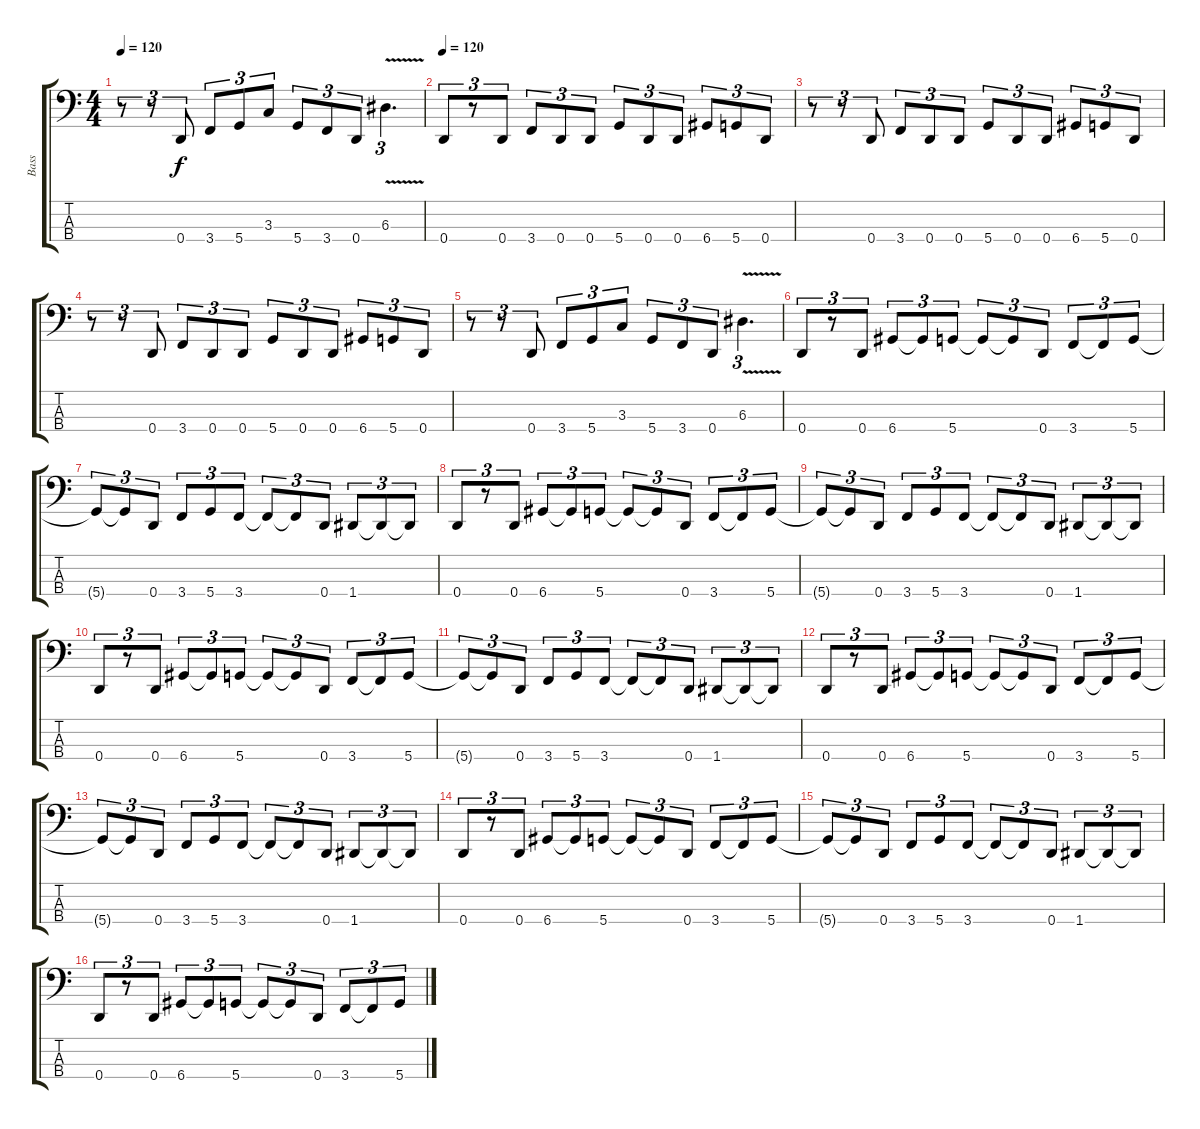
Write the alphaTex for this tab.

\track ("Bass" "Bass") {instrument electricbasspick bank 78}
\staff {score tabs}
\tuning (G2 D2 A1 D1) {hide}
\ts (4 4)
\tempo 120
\clef f4
\ks c
r.8{tu (3 2) dy f} r.8{tu (3 2)} 0.4.8{tu (3 2)} 3.4.8{tu (3 2)} 5.4.8{tu (3 2)} 3.3.8{tu (3 2)} 5.4.8{tu (3 2)} 3.4.8{tu (3 2)} 0.4.8{tu (3 2)} 6.3{v}.4{d tu (3 2)} |
\tempo 120
0.4.8{tu (3 2)} r.8{tu (3 2)} 0.4.8{tu (3 2)} 3.4.8{tu (3 2)} 0.4.8{tu (3 2)} 0.4.8{tu (3 2)} 5.4.8{tu (3 2)} 0.4.8{tu (3 2)} 0.4.8{tu (3 2)} 6.4.8{tu (3 2)} 5.4.8{tu (3 2)} 0.4.8{tu (3 2)} |
r.8{tu (3 2)} r.8{tu (3 2)} 0.4.8{tu (3 2)} 3.4.8{tu (3 2)} 0.4.8{tu (3 2)} 0.4.8{tu (3 2)} 5.4.8{tu (3 2)} 0.4.8{tu (3 2)} 0.4.8{tu (3 2)} 6.4.8{tu (3 2)} 5.4.8{tu (3 2)} 0.4.8{tu (3 2)} |
r.8{tu (3 2)} r.8{tu (3 2)} 0.4.8{tu (3 2)} 3.4.8{tu (3 2)} 0.4.8{tu (3 2)} 0.4.8{tu (3 2)} 5.4.8{tu (3 2)} 0.4.8{tu (3 2)} 0.4.8{tu (3 2)} 6.4.8{tu (3 2)} 5.4.8{tu (3 2)} 0.4.8{tu (3 2)} |
r.8{tu (3 2)} r.8{tu (3 2)} 0.4.8{tu (3 2)} 3.4.8{tu (3 2)} 5.4.8{tu (3 2)} 3.3.8{tu (3 2)} 5.4.8{tu (3 2)} 3.4.8{tu (3 2)} 0.4.8{tu (3 2)} 6.3{v}.4{d tu (3 2)} |
0.4.8{tu (3 2)} r.8{tu (3 2)} 0.4.8{tu (3 2)} 6.4.8{tu (3 2)} 6.4{t}.8{tu (3 2)} 5.4.8{tu (3 2)} 5.4{t}.8{tu (3 2)} 5.4{t}.8{tu (3 2)} 0.4.8{tu (3 2)} 3.4.8{tu (3 2)} 3.4{t}.8{tu (3 2)} 5.4.8{tu (3 2)} |
5.4{t}.8{tu (3 2)} 5.4{t}.8{tu (3 2)} 0.4.8{tu (3 2)} 3.4.8{tu (3 2)} 5.4.8{tu (3 2)} 3.4.8{tu (3 2)} 3.4{t}.8{tu (3 2)} 3.4{t}.8{tu (3 2)} 0.4.8{tu (3 2)} 1.4.8{tu (3 2)} 1.4{t}.8{tu (3 2)} 1.4{t}.8{tu (3 2)} |
0.4.8{tu (3 2)} r.8{tu (3 2)} 0.4.8{tu (3 2)} 6.4.8{tu (3 2)} 6.4{t}.8{tu (3 2)} 5.4.8{tu (3 2)} 5.4{t}.8{tu (3 2)} 5.4{t}.8{tu (3 2)} 0.4.8{tu (3 2)} 3.4.8{tu (3 2)} 3.4{t}.8{tu (3 2)} 5.4.8{tu (3 2)} |
5.4{t}.8{tu (3 2)} 5.4{t}.8{tu (3 2)} 0.4.8{tu (3 2)} 3.4.8{tu (3 2)} 5.4.8{tu (3 2)} 3.4.8{tu (3 2)} 3.4{t}.8{tu (3 2)} 3.4{t}.8{tu (3 2)} 0.4.8{tu (3 2)} 1.4.8{tu (3 2)} 1.4{t}.8{tu (3 2)} 1.4{t}.8{tu (3 2)} |
0.4.8{tu (3 2)} r.8{tu (3 2)} 0.4.8{tu (3 2)} 6.4.8{tu (3 2)} 6.4{t}.8{tu (3 2)} 5.4.8{tu (3 2)} 5.4{t}.8{tu (3 2)} 5.4{t}.8{tu (3 2)} 0.4.8{tu (3 2)} 3.4.8{tu (3 2)} 3.4{t}.8{tu (3 2)} 5.4.8{tu (3 2)} |
5.4{t}.8{tu (3 2)} 5.4{t}.8{tu (3 2)} 0.4.8{tu (3 2)} 3.4.8{tu (3 2)} 5.4.8{tu (3 2)} 3.4.8{tu (3 2)} 3.4{t}.8{tu (3 2)} 3.4{t}.8{tu (3 2)} 0.4.8{tu (3 2)} 1.4.8{tu (3 2)} 1.4{t}.8{tu (3 2)} 1.4{t}.8{tu (3 2)} |
0.4.8{tu (3 2)} r.8{tu (3 2)} 0.4.8{tu (3 2)} 6.4.8{tu (3 2)} 6.4{t}.8{tu (3 2)} 5.4.8{tu (3 2)} 5.4{t}.8{tu (3 2)} 5.4{t}.8{tu (3 2)} 0.4.8{tu (3 2)} 3.4.8{tu (3 2)} 3.4{t}.8{tu (3 2)} 5.4.8{tu (3 2)} |
5.4{t}.8{tu (3 2)} 5.4{t}.8{tu (3 2)} 0.4.8{tu (3 2)} 3.4.8{tu (3 2)} 5.4.8{tu (3 2)} 3.4.8{tu (3 2)} 3.4{t}.8{tu (3 2)} 3.4{t}.8{tu (3 2)} 0.4.8{tu (3 2)} 1.4.8{tu (3 2)} 1.4{t}.8{tu (3 2)} 1.4{t}.8{tu (3 2)} |
0.4.8{tu (3 2)} r.8{tu (3 2)} 0.4.8{tu (3 2)} 6.4.8{tu (3 2)} 6.4{t}.8{tu (3 2)} 5.4.8{tu (3 2)} 5.4{t}.8{tu (3 2)} 5.4{t}.8{tu (3 2)} 0.4.8{tu (3 2)} 3.4.8{tu (3 2)} 3.4{t}.8{tu (3 2)} 5.4.8{tu (3 2)} |
5.4{t}.8{tu (3 2)} 5.4{t}.8{tu (3 2)} 0.4.8{tu (3 2)} 3.4.8{tu (3 2)} 5.4.8{tu (3 2)} 3.4.8{tu (3 2)} 3.4{t}.8{tu (3 2)} 3.4{t}.8{tu (3 2)} 0.4.8{tu (3 2)} 1.4.8{tu (3 2)} 1.4{t}.8{tu (3 2)} 1.4{t}.8{tu (3 2)} |
0.4.8{tu (3 2)} r.8{tu (3 2)} 0.4.8{tu (3 2)} 6.4.8{tu (3 2)} 6.4{t}.8{tu (3 2)} 5.4.8{tu (3 2)} 5.4{t}.8{tu (3 2)} 5.4{t}.8{tu (3 2)} 0.4.8{tu (3 2)} 3.4.8{tu (3 2)} 3.4{t}.8{tu (3 2)} 5.4.8{tu (3 2)}
